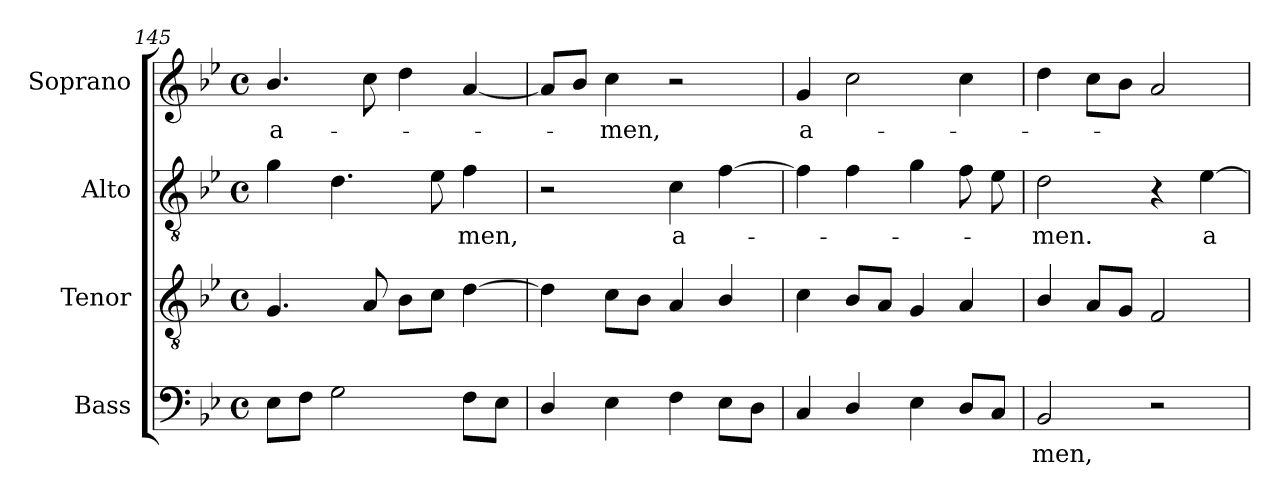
**kern	**text	**kern	**kern	**text	**kern	**text
*part4	*part4	*part3	*part2	*part2	*part1	*part1
*staff4	*staff4	*staff3	*staff2	*staff2	*staff1	*staff1
*I"Bass	*	*I"Tenor	*I"Alto	*	*I"Soprano	*
*I'B.	*	*I'T.	*I'A.	*	*I'S.	*
*clefF4	*	*clefGv2	*clefGv2	*	*clefG2	*
*	*	*ITrd7c12	*ITrd7c12	*	*	*
*k[b-e-]	*	*k[b-e-]	*k[b-e-]	*	*k[b-e-]	*
*B-:	*	*B-:	*B-:	*	*B-:	*
*M4/4	*	*M4/4	*M4/4	*	*M4/4	*
*met(c)	*	*met(c)	*met(c)	*	*met(c)	*
=145	=145	=145	=145	=145	=145	=145
!	!	!	!	!	!	!LO:LY:b:color=#000000
8E-i\L	.	4.GGi/	4Gi\	.	4.b-i/	a-
8Fi\J	.	.	.	.	.	.
2Gi\	.	.	4.Di\	.	.	.
.	.	8AAi/	.	.	8cci\	.
.	.	8BB-i\L	.	.	4ddi\	.
.	.	8Ci\J	8E-i\	.	.	.
!	!	!	!	!LO:LY:b:color=#000000	!	!
8Fi\L	.	[4Di\	4Fi\	-men,	[4ai/	.
8E-i\J	.	.	.	.	.	.
!!LO:LB:g=z
=146	=146	=146	=146	=146	=146	=146
4Di/	.	4Di\]	2r	.	8ai/L]	.
.	.	.	.	.	8b-i/J	.
!	!	!	!	!	!	!LO:LY:b:color=#000000
4E-i\	.	8Ci\L	.	.	4cci\	-men,
.	.	8BB-i\J	.	.	.	.
!	!	!	!	!LO:LY:b:color=#000000	!	!
4Fi\	.	4AAi/	4Ci\	a-	2r	.
8E-i\L	.	4BB-i/	[4Fi\	.	.	.
8Di\J	.	.	.	.	.	.
=147	=147	=147	=147	=147	=147	=147
!	!	!	!	!	!	!LO:LY:b:color=#000000
4Ci/	.	4Ci\	4Fi\]	.	4gi/	a-
4Di/	.	8BB-i/L	4Fi\	.	2cci\	.
.	.	8AAi/J	.	.	.	.
4E-i\	.	4GGi/	4Gi\	.	.	.
8Di/L	.	4AAi/	8Fi\	.	4cci\	.
8Ci/J	.	.	8E-i\	.	.	.
=148	=148	=148	=148	=148	=148	=148
!	!LO:LY:b:color=#000000	!	!	!	!	!
!	!	!	!	!LO:LY:b:color=#000000	!	!
2BB-i/	-men,	4BB-i/	2Di\	-men.	4ddi\	.
.	.	8AAi/L	.	.	8cci\L	.
.	.	8GGi/J	.	.	8b-i\J	.
2r	.	2FFi/	4r	.	2ai/	.
!	!	!	!	!LO:LY:b:color=#000000	!	!
.	.	.	[4E-i\	a-	.	.
=	=	=	=	=	=	=
*-	*-	*-	*-	*-	*-	*-
